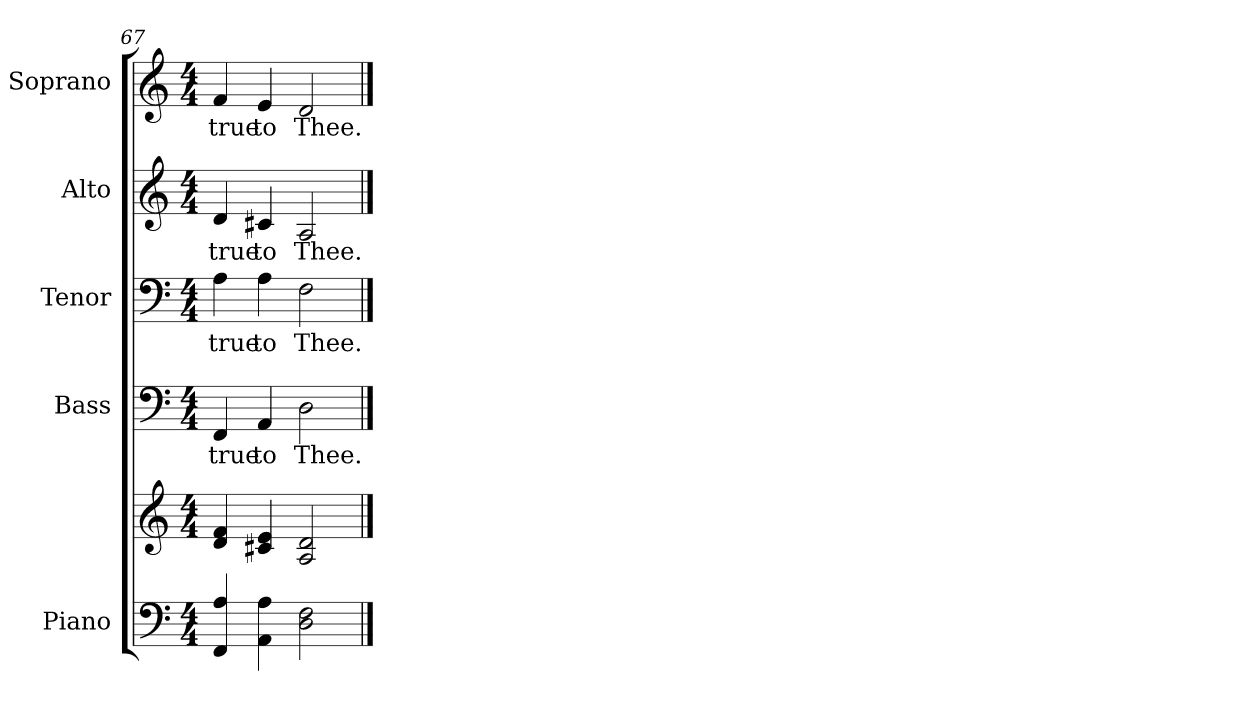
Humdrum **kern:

**kern	**kern	**kern	**text	**kern	**text	**kern	**text	**kern	**text
*part5	*part5	*part4	*part4	*part3	*part3	*part2	*part2	*part1	*part1
*staff6	*staff5	*staff4	*staff4	*staff3	*staff3	*staff2	*staff2	*staff1	*staff1
*I"Piano	*	*I"Bass	*	*I"Tenor	*	*I"Alto	*	*I"Soprano	*
*I'Pno.	*	*I'B.	*	*I'T.	*	*I'A.	*	*I'S.	*
!!LO:PB:g=z
*clefF4	*clefG2	*clefF4	*	*clefF4	*	*clefG2	*	*clefG2	*
*k[]	*k[]	*k[]	*	*k[]	*	*k[]	*	*k[]	*
*C:	*C:	*C:	*	*C:	*	*C:	*	*C:	*
*M4/4	*M4/4	*M4/4	*	*M4/4	*	*M4/4	*	*M4/4	*
=67	=67	=67	=67	=67	=67	=67	=67	=67	=67
!	!	!	!LO:LY:b:color=#000000	!	!	!	!	!	!
!	!	!	!	!	!LO:LY:b:color=#000000	!	!	!	!
!	!	!	!	!	!	!	!LO:LY:b:color=#000000	!	!
!	!	!	!	!	!	!	!	!	!LO:LY:b:color=#000000
4FFi/ 4Ai	4di/ 4fi	4FFi/	true	4Ai\	true	4di/	true	4fi/	true
!	!	!	!LO:LY:b:color=#000000	!	!	!	!	!	!
!	!	!	!	!	!LO:LY:b:color=#000000	!	!	!	!
!	!	!	!	!	!	!	!LO:LY:b:color=#000000	!	!
!	!	!	!	!	!	!	!	!	!LO:LY:b:color=#000000
4AAi\ 4Ai	4c#Xi/ 4ei	4AAi/	to	4Ai\	to	4c#Xi/	to	4ei/	to
!	!	!	!LO:LY:b:color=#000000	!	!	!	!	!	!
!	!	!	!	!	!LO:LY:b:color=#000000	!	!	!	!
!	!	!	!	!	!	!	!LO:LY:b:color=#000000	!	!
!	!	!	!	!	!	!	!	!	!LO:LY:b:color=#000000
2Di\ 2Fi	2Ai/ 2di	2Di\	Thee.	2Fi\	Thee.	2Ai/	Thee.	2di/	Thee.
==	==	==	==	==	==	==	==	==	==
*-	*-	*-	*-	*-	*-	*-	*-	*-	*-
